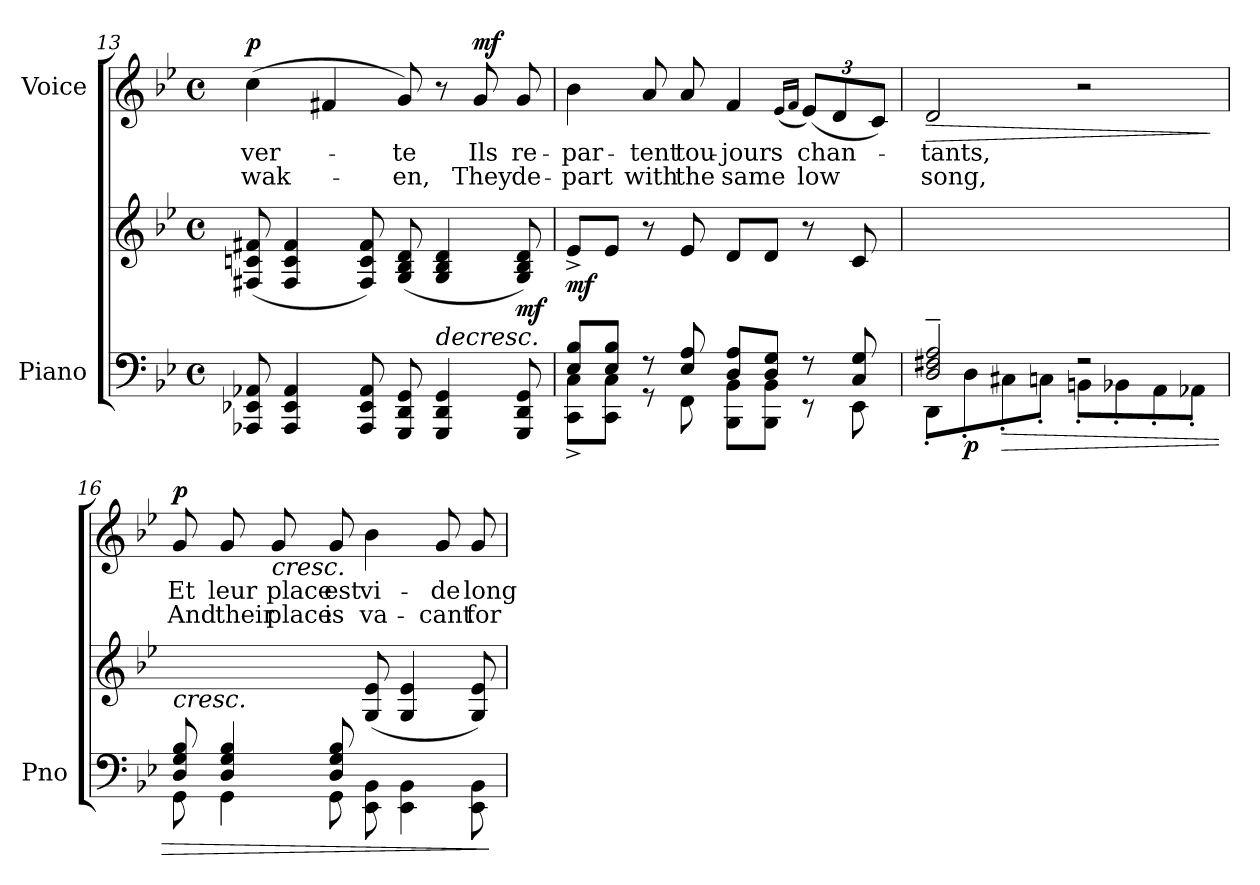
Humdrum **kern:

**kern	**kern	**dynam	**kern	**text	**text	**dynam
*part2	*part2	*part2	*part1	*part1	*part1	*part1
*staff3	*staff2	*staff2/3	*staff1	*staff1	*staff1	*staff1
*I"Piano	*	*	*I"Voice	*	*	*
*I'Pno	*	*	*	*	*	*
*clefF4	*clefG2	*	*clefG2	*	*	*
*k[b-e-]	*k[b-e-]	*	*k[b-e-]	*	*	*
*M4/4	*M4/4	*	*M4/4	*	*	*
*met(c)	*met(c)	*	*met(c)	*	*	*
=13	=13	=13	=13	=13	=13	=13
!	!	!	!	!LO:LY:b	!LO:LY:b	!LO:DY:b
8AAA-X/ 8EE-X/ 8AA-X/	(8F#X/ 8cn/ 8f#X/	.	(4cc\	-ver-	-wak-	p
4AAA-/ 4EE-/ 4AA-/	4F#/ 4c/ 4f#/	.	.	.	.	.
.	.	.	4f#X/	.	.	.
8AAA-/ 8EE-/ 8AA-/	8F#/ 8c/ 8f#/)	.	.	.	.	.
!	!	!	!	!LO:LY:b	!LO:LY:b	!
8GGG/ 8DD/ 8GG/	(8G/ 8B-/ 8d/	.	8g/)	-te	-en,	.
!	!	!LO:HP:b	!	!	!	!
4GGG/ 4DD/ 4GG/	4G/ 4B-/ 4d/	>	8r	.	.	.
!	!	!	!	!LO:LY:b	!LO:LY:b	!LO:DY:b
.	.	.	8g/	Ils	They	mf
!	!	!LO:DY:b	!	!LO:LY:b	!LO:LY:b	!
8GGG/ 8DD/ 8GG/	8G/ 8B-/ 8d/)	mf	8g/	re-	de-	.
.	.	]	.	.	.	.
!!LO:PB:g=z
=14	=14	=14	=14	=14	=14	=14
*^	*	*	*	*	*	*
!	!	!	!LO:DY:b	!	!LO:LY:b	!LO:LY:b	!
8E-/ 8B-/L	8CC\^ 8C\^L	8e-^>/L	mf	4b-\	-par-	-part	.
8E-/ 8B-/J	8CC\ 8C\J	8e-/J	.	.	.	.	.
!	!	!	!	!	!LO:LY:b	!LO:LY:b	!
8r	8r	8r	.	8a/	-tent	with	.
!	!	!	!	!	!LO:LY:b	!LO:LY:b	!
8E-/ 8A/	8FF\	8e-/	.	8a/	tou-	the	.
!	!	!	!	!	!LO:LY:b	!LO:LY:b	!
8D/ 8A/L	8BBB-\ 8BB-\L	8d/L	.	4f/	-jours	same	.
8D/ 8G/J	8BBB-\ 8BB-\J	8d/J	.	.	.	.	.
.	.	.	.	(16qe-/LL	.	.	.
.	.	.	.	16qf/JJ	.	.	.
*	*	*	*	*Xbrackettup	*	*	*
!	!	!	!	!	!LO:LY:b	!LO:LY:b	!
8r	8r	8r	.	(12e-/L)	chan-	low	.
.	.	.	.	12d/	.	.	.
8C/ 8G/	8EE-\	8c/	.	.	.	.	.
.	.	.	.	12c/J)	.	.	.
=15	=15	=15	=15	=15	=15	=15	=15
!	!	!	!	!	!LO:LY:b	!LO:LY:b	!LO:HP:b
2D/~ 2F#X/~ 2A/~	8DD'\L	1ryy	.	2d/	-tants,	song,	>
!	!	!	!LO:DY:b=2	!	!	!	!
.	8D'\	.	p	.	.	.	.
!	!	!	!LO:HP:b=2	!	!	!	!
.	8C#X'\	.	>	.	.	.	.
.	8Cn'\J	.	.	.	.	.	.
2r	8BBn'\L	.	.	2r	.	.	.
.	8BB-X'\	.	.	.	.	.	.
.	8AA'\	.	.	.	.	.	.
.	8AA-X'\J	.	.	.	.	.	.
*v	*v	*	*	*	*	*	*
.	.	.	.	.	.	]
=16	=16	=16	=16	=16	=16	=16
*^	*	*	*	*	*	*
!	!	!LO:TX:b:i:t=cresc.	!	!	!	!	!
!	!	!	!	!	!LO:LY:b	!LO:LY:b	!LO:DY:b
8D/ 8G/ 8B-/	8GG\	2ryy	.	8g/	Et	And	p
!	!	!	!	!	!LO:LY:b	!LO:LY:b	!
4D/ 4G/ 4B-/	4GG\	.	.	8g/	leur	their	.
!	!	!	!	!LO:TX:b:i:t=cresc.	!	!	!
!	!	!	!	!	!LO:LY:b	!LO:LY:b	!
.	.	.	.	8g/	place	place	.
!	!	!	!	!	!LO:LY:b	!LO:LY:b	!
8D/ 8G/ 8B-/	8GG\	.	.	8g/	est	is	.
!	!	!	!	!	!LO:LY:b	!LO:LY:b	!
2ryy	8EE-\ 8BB-\	(8G/ 8e-/	.	4b-\	vi-	va-	.
.	4EE-\ 4BB-\	4G/ 4e-/	.	.	.	.	.
!	!	!	!	!	!LO:LY:b	!LO:LY:b	!
.	.	.	.	8g/	-de	-cant	.
!	!	!	!	!	!LO:LY:b	!LO:LY:b	!
.	8EE-\ 8BB-\	8G/ 8e-/)	.	8g/	long-	for	.
*v	*v	*	*	*	*	*	*
.	.	]	.	.	.	.
=	=	=	=	=	=	=
*-	*-	*-	*-	*-	*-	*-
